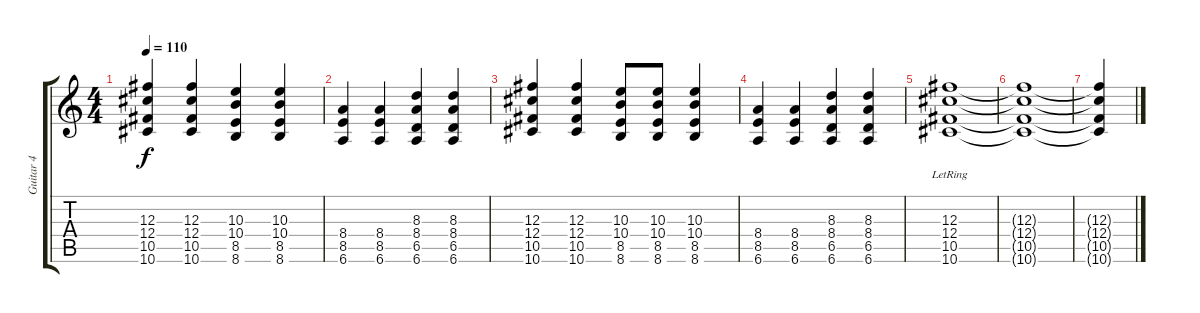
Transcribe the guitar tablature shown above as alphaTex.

\track ("Guitar 4" "Guitar 4") {instrument distortionguitar}
\staff {score tabs}
\tuning (Eb4 Bb3 Gb3 Db3 Ab2 Eb2) {hide}
\ts (4 4)
\tempo 110
\clef g2
\ks c
(12.3 12.4 10.5 10.6).4{dy f} (12.3 12.4 10.5 10.6).4 (10.3 10.4 8.5 8.6).4 (10.3 10.4 8.5 8.6).4 |
(8.4 8.5 6.6).4 (8.4 8.5 6.6).4 (8.3 8.4 6.5 6.6).4 (8.3 8.4 6.5 6.6).4 |
(12.3 12.4 10.5 10.6).4 (12.3 12.4 10.5 10.6).4 (10.3 10.4 8.5 8.6).8 (10.3 10.4 8.5 8.6).8 (10.3 10.4 8.5 8.6).4 |
(8.4 8.5 6.6).4 (8.4 8.5 6.6).4 (8.3 8.4 6.5 6.6).4 (8.3 8.4 6.5 6.6).4 |
(12.3{lr} 12.4{lr} 10.5{lr} 10.6{lr}).1 |
(12.3{t} 12.4{t} 10.5{t} 10.6{t}).1 |
(12.3{t} 12.4{t} 10.5{t} 10.6{t}).4
